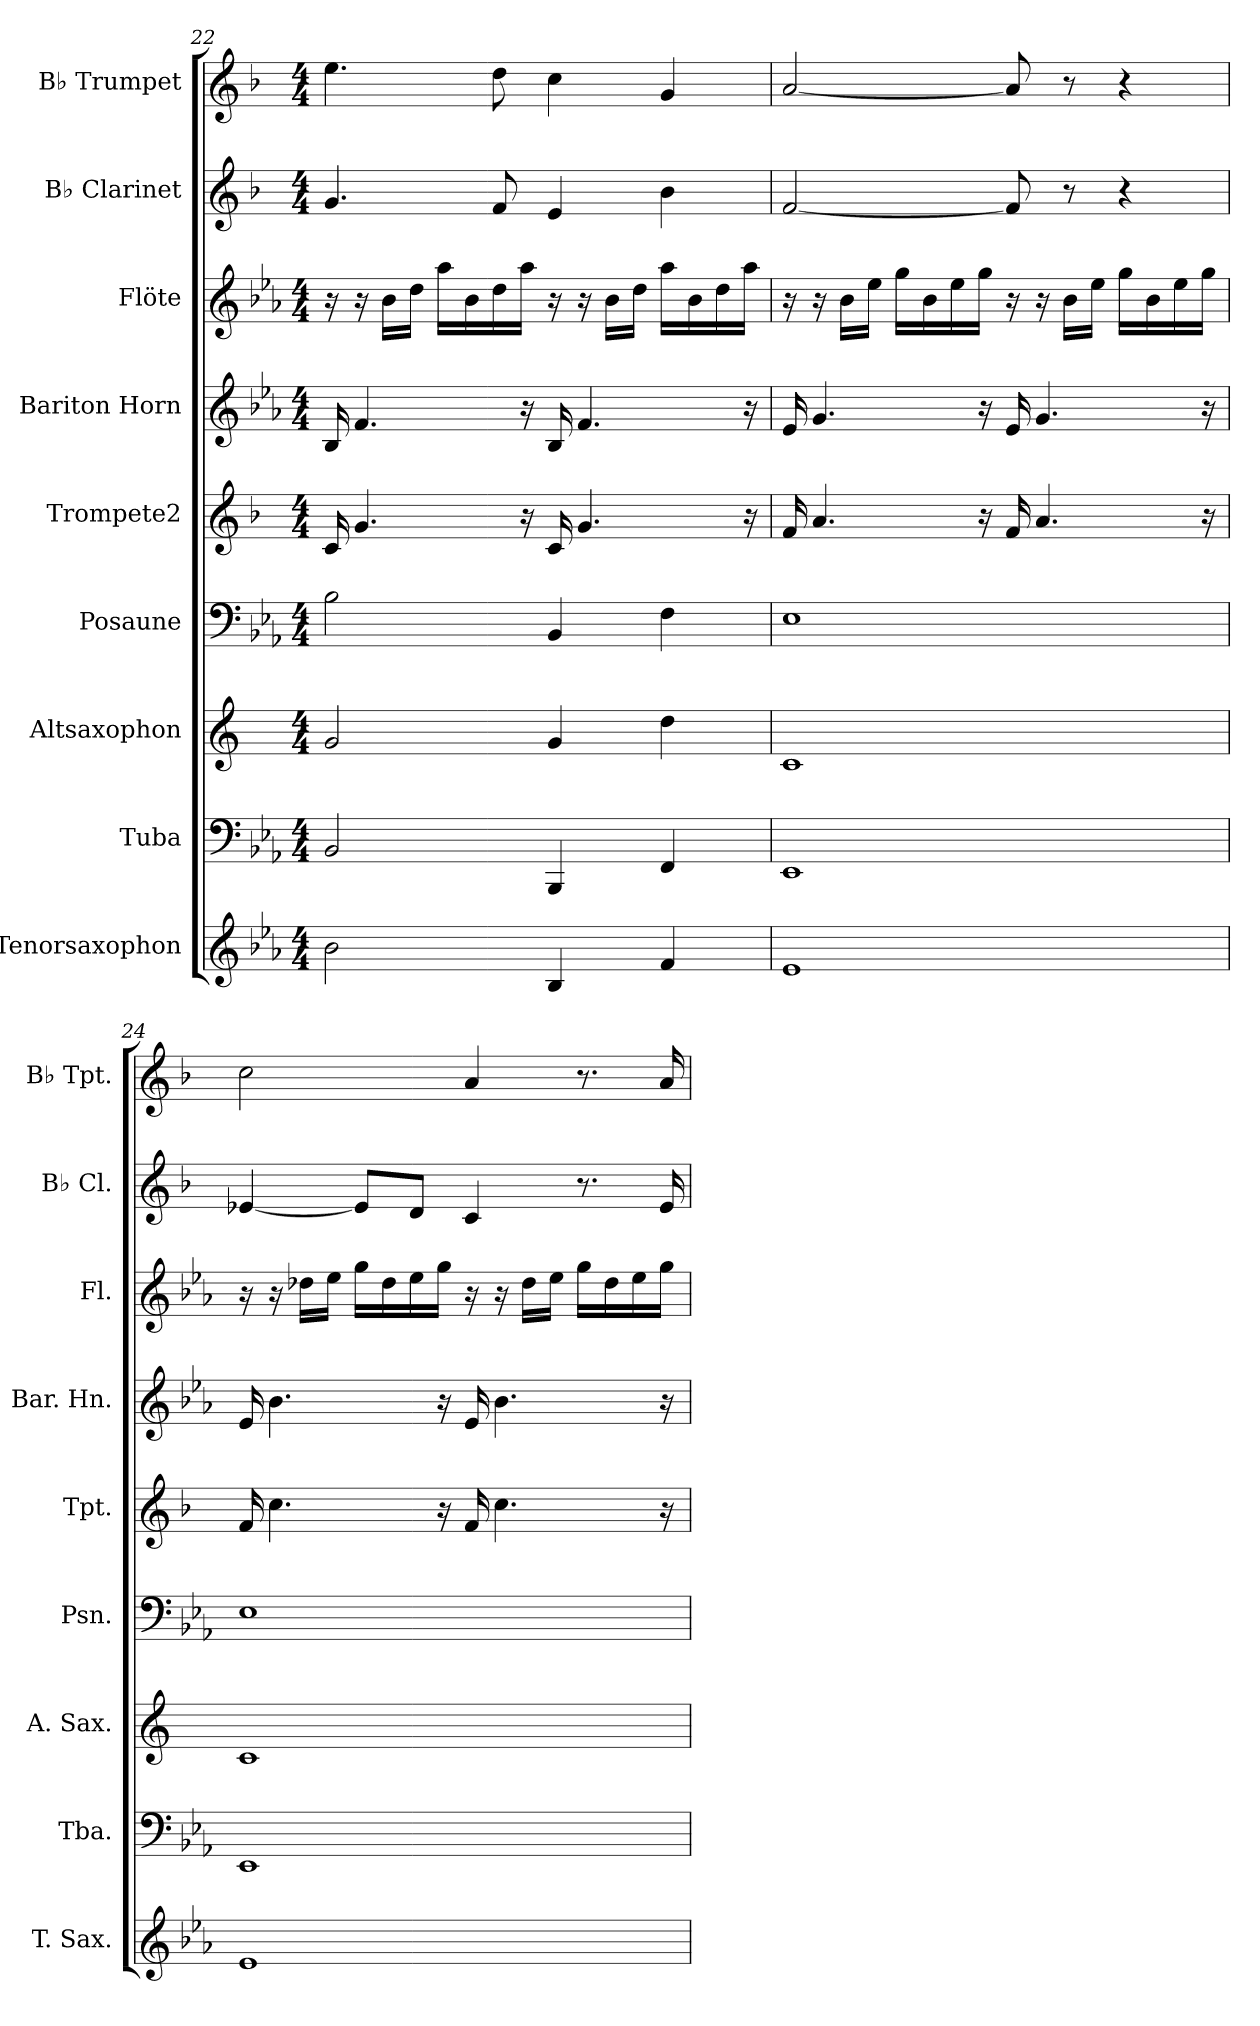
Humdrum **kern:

**kern	**kern	**kern	**kern	**kern	**kern	**kern	**kern	**kern
*part9	*part8	*part7	*part6	*part5	*part4	*part3	*part2	*part1
*staff9	*staff8	*staff7	*staff6	*staff5	*staff4	*staff3	*staff2	*staff1
*I"Tenorsaxophon	*I"Tuba	*I"Altsaxophon	*I"Posaune	*I"Trompete2	*I"Bariton Horn	*I"Flöte	*I"B♭ Clarinet	*I"B♭ Trumpet
*I'T. Sax.	*I'Tba.	*I'A. Sax.	*I'Psn.	*I'Tpt.	*I'Bar. Hn.	*I'Fl.	*I'B♭ Cl.	*I'B♭ Tpt.
*clefG2	*clefF4	*clefG2	*clefF4	*clefG2	*clefG2	*clefG2	*clefG2	*clefG2
*ITrd8c14	*	*ITrd5c9	*	*ITrd1c2	*ITrd8c14	*	*ITrd1c2	*ITrd1c2
*k[b-e-a-]	*k[b-e-a-]	*k[b-e-a-]	*k[b-e-a-]	*k[b-e-a-]	*k[b-e-a-]	*k[b-e-a-]	*k[b-e-a-]	*k[b-e-a-]
*M4/4	*M4/4	*M4/4	*M4/4	*M4/4	*M4/4	*M4/4	*M4/4	*M4/4
=22	=22	=22	=22	=22	=22	=22	=22	=22
2B-\	2BB-/	2B-/	2B-\	16B-/	16BB-/	16r	4.f/	4.dd\
.	.	.	.	4.f/	4.F/	16r	.	.
.	.	.	.	.	.	16b-\LL	.	.
.	.	.	.	.	.	16dd\JJ	.	.
.	.	.	.	.	.	16aa-\LL	.	.
.	.	.	.	.	.	16b-\	.	.
.	.	.	.	.	.	16dd\	8e-/	8cc\
.	.	.	.	16r	16r	16aa-\JJ	.	.
4BB-/	4BBB-/	4B-/	4BB-/	16B-/	16BB-/	16r	4d/	4b-\
.	.	.	.	4.f/	4.F/	16r	.	.
.	.	.	.	.	.	16b-\LL	.	.
.	.	.	.	.	.	16dd\JJ	.	.
4F/	4FF/	4f\	4F\	.	.	16aa-\LL	4a-\	4f/
.	.	.	.	.	.	16b-\	.	.
.	.	.	.	.	.	16dd\	.	.
.	.	.	.	16r	16r	16aa-\JJ	.	.
!!LO:PB:g=z
=23	=23	=23	=23	=23	=23	=23	=23	=23
1E-	1EE-	1E-	1E-	16e-/	16E-/	16r	[2e-/	[2g/
.	.	.	.	4.g/	4.G/	16r	.	.
.	.	.	.	.	.	16b-\LL	.	.
.	.	.	.	.	.	16ee-\JJ	.	.
.	.	.	.	.	.	16gg\LL	.	.
.	.	.	.	.	.	16b-\	.	.
.	.	.	.	.	.	16ee-\	.	.
.	.	.	.	16r	16r	16gg\JJ	.	.
.	.	.	.	16e-/	16E-/	16r	8e-/]	8g/]
.	.	.	.	4.g/	4.G/	16r	.	.
.	.	.	.	.	.	16b-\LL	8r	8r
.	.	.	.	.	.	16ee-\JJ	.	.
.	.	.	.	.	.	16gg\LL	4r	4r
.	.	.	.	.	.	16b-\	.	.
.	.	.	.	.	.	16ee-\	.	.
.	.	.	.	16r	16r	16gg\JJ	.	.
=24	=24	=24	=24	=24	=24	=24	=24	=24
1E-	1EE-	1E-	1E-	16e-/	16E-/	16r	[4d-X/	2b-\
.	.	.	.	4.b-\	4.B-\	16r	.	.
.	.	.	.	.	.	16dd-X\LL	.	.
.	.	.	.	.	.	16ee-\JJ	.	.
.	.	.	.	.	.	16gg\LL	8d-/L]	.
.	.	.	.	.	.	16dd-\	.	.
.	.	.	.	.	.	16ee-\	8c/J	.
.	.	.	.	16r	16r	16gg\JJ	.	.
.	.	.	.	16e-/	16E-/	16r	4B-/	4g/
.	.	.	.	4.b-\	4.B-\	16r	.	.
.	.	.	.	.	.	16dd-\LL	.	.
.	.	.	.	.	.	16ee-\JJ	.	.
.	.	.	.	.	.	16gg\LL	8.r	8.r
.	.	.	.	.	.	16dd-\	.	.
.	.	.	.	.	.	16ee-\	.	.
.	.	.	.	16r	16r	16gg\JJ	16d-/	16g/
=	=	=	=	=	=	=	=	=
*-	*-	*-	*-	*-	*-	*-	*-	*-
